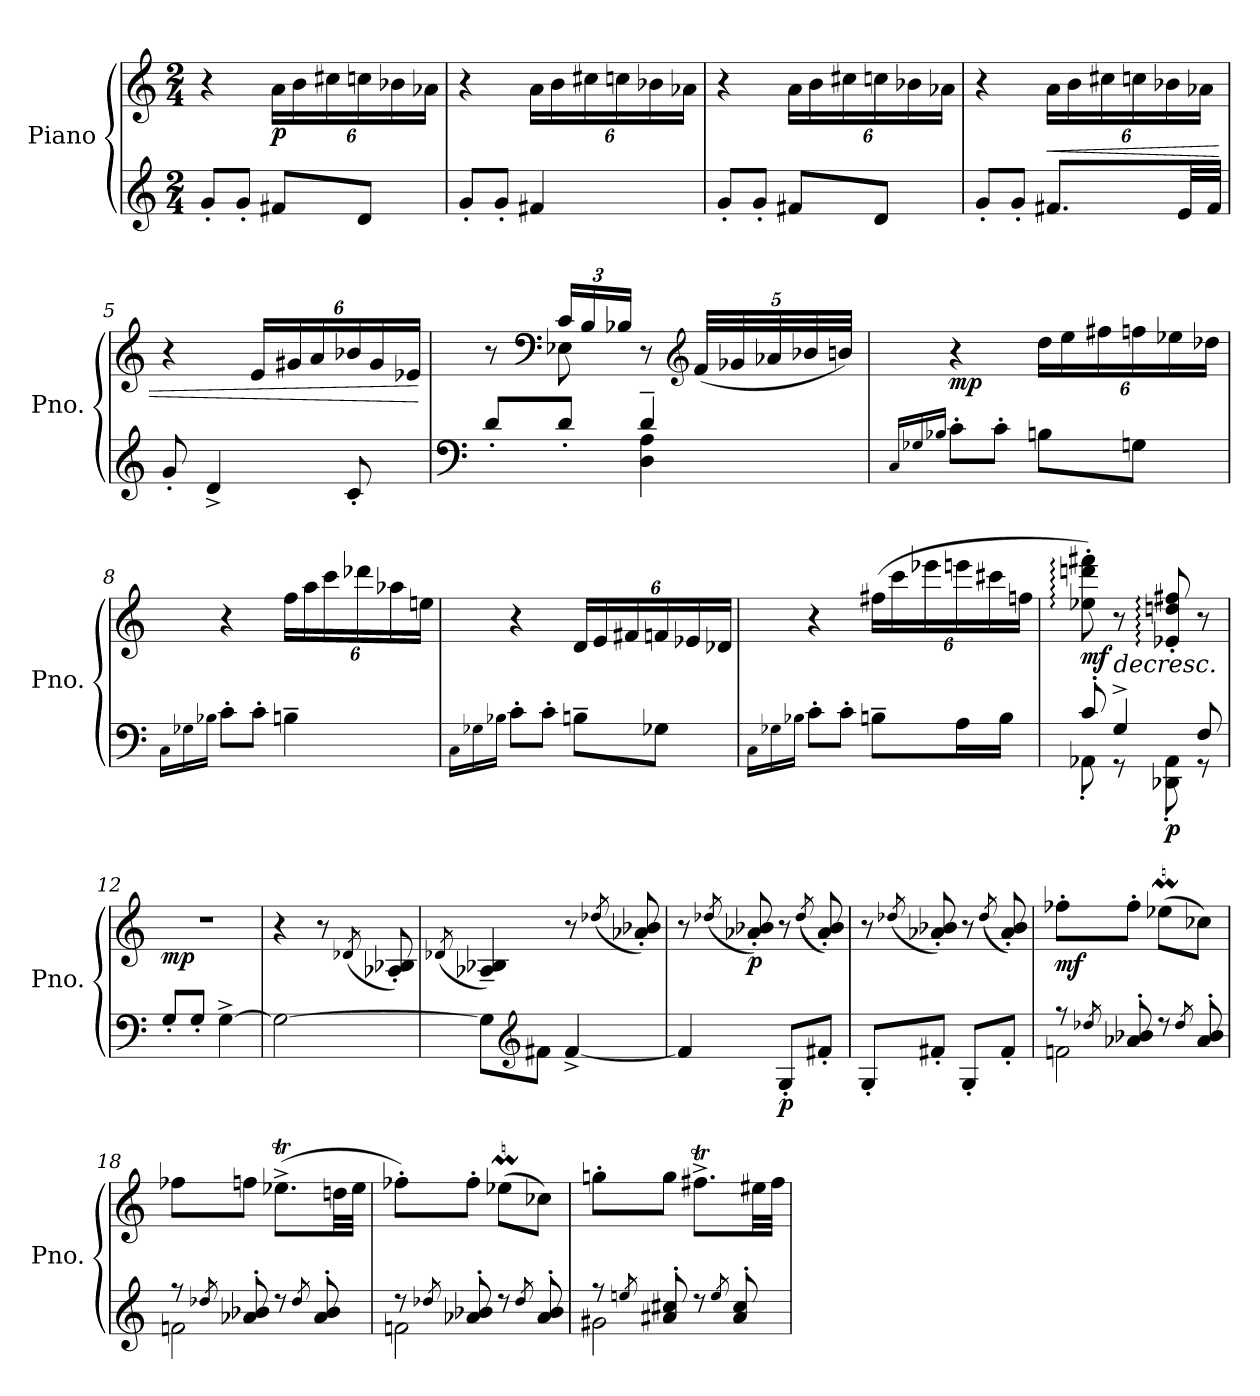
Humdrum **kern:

**kern	**kern	**dynam
*part1	*part1	*part1
*staff2	*staff1	*staff1/2
*I"Piano	*	*
*I'Pno.	*	*
*clefG2	*clefG2	*
*k[]	*k[]	*
*M2/4	*M2/4	*
=1	=1	=1
8g'/L	4r	.
8g'/J	.	.
*	*Xbrackettup	*
!	!	!LO:DY:b
8f#X/L	(>24a\LL	p
.	24b\	.
.	24cc#X\	.
8d/J	24ccn\	.
.	24b-X\	.
.	24a-X\JJ	.
=2	=2	=2
8g'/L)	4r	.
8g'/J	.	.
4f#X/	(>24a\LL	.
.	24b\	.
.	24cc#X\	.
.	24ccn\	.
.	24b-X\	.
.	24a-X\JJ	.
=3	=3	=3
8g'/L)	4r	.
8g'/J	.	.
8f#X/L	(>24a\LL	.
.	24b\	.
.	24cc#X\	.
8d/J	24ccn\	.
.	24b-X\	.
.	24a-X\JJ	.
=4	=4	=4
8g'/L)	4r	.
8g'/J	.	.
!	!	!LO:HP:b
8.f#X/L	(>24a\LL	<
.	24b\	.
.	24cc#X\	.
.	24ccn\	.
.	24b-X\	.
32e/LL	.	.
.	24a-X\JJ	.
32f#/JJJ	.	.
!!LO:LB:g=z
=5	=5	=5
8g'/)	4r	.
4d^/	.	.
.	(>24e/LL	.
.	24g#X/	.
.	24a/	.
8c'/	24b-X/	.
.	24g#/	.
.	24e-X/JJ	.
.	.	[
=6	=6	=6
*clefF4	*	*
*^	*^	*
8d'/L)	4ryy	8r	8ryy	.
*	*	*clefF4	*	*
8d'/J	.	(>24c/LL	(<8E-X\	.
.	.	24B/	.	.
.	.	24B-X/JJ	.	.
4d~/)	4D\ 4A\)	8r	4ryy	.
*	*	*clefG2	*	*
.	.	(>40f/LLL	.	.
.	.	40g-X/	.	.
.	.	40a-X/	.	.
.	.	40b-X/	.	.
.	.	40bn/JJJ)	.	.
*v	*v	*	*	*
*	*v	*v	*
=7	=7	=7
16qC/LL	.	.
16qG-X/	.	.
16qB-X/JJ	.	.
!	!	!LO:DY:b
8c'\L	4r	mp
8c'\J	.	.
8Bn\L	(>24dd\LL	.
.	24ee\	.
.	24ff#X\	.
8Gn\J	24ffn\	.
.	24ee-X\	.
.	24dd-X\JJ	.
!!LO:LB:g=z
=8	=8	=8
16qC\LL	.	.
16qG-X\	.	.
16qB-X\JJ	.	.
8c'\L)	4r	.
8c'\J	.	.
4Bn~\	(>24ff\LL	.
.	24aa\	.
.	24ccc\	.
.	24ddd-X\	.
.	24aa-X\	.
.	24een\JJ	.
=9	=9	=9
16qC\LL	.	.
16qG-X\	.	.
16qB-X\JJ	.	.
8c'\L)	4r	.
8c'\J	.	.
8Bn~\L	(>24d/LL	.
.	24e/	.
.	24f#X/	.
8G-\J	24fn/	.
.	24e-X/	.
.	24d-X/JJ	.
=10	=10	=10
16qC\LL	.	.
16qG-X\	.	.
16qB-X\JJ	.	.
8c'\L)	4r	.
8c'\J	.	.
8Bn~\L	(>24ff#X\LL	.
.	24ccc\	.
.	24eee-X\	.
16A\L	24eeen\	.
.	24ccc#X\	.
16B\JJ	.	.
.	24ffn\JJ	.
!!LO:LB:g=z
=11	=11	=11
*^	*	*
!	!	!	!LO:DY:b
8c'/	8AA-X'\	8ee-X\:' 8dddn\:' 8fff#X\:')	mf
!	!	!	!LO:HP:b
4G^/	8r	8r	>
!	!	!	!LO:DY:b=2
.	8DD-X\' 8AA-\'	8e-X/:' 8ddn/:' 8ff#X/:'	p
8F/	8r	8r	.
*v	*v	*	*
.	.	]
=12	=12	=12
!	!	!LO:DY:b
8G'/L	2r	mp
8G'/J	.	.
[4G^\	.	.
=13	=13	=13
2G\_	4r	.
.	8r	.
.	(<8qd-X/	.
.	8A-X/' 8B-X/')	.
=14	=14	=14
.	(<8qd-X/	.
8G\L]	4A-X/~ 4B-X/~)	.
*clefG2	*	*
8f#X\J	.	.
[4f#^/	8r	.
.	(<8qdd-X/	.
.	8a-X/' 8b-X/')	.
=15	=15	=15
4f#/]	8r	.
.	(<8qdd-X/	.
!	!	!LO:DY:b
.	8a-X/' 8b-X/')	p
!	!	!LO:DY:b=2
8G'/L	8r	p
.	(<8qdd-/	.
8f#X'/J	8a-/' 8b-/')	.
!!LO:LB:g=z
=16	=16	=16
8G'/L	8r	.
.	(<8qdd-X/	.
8f#X'/J	8a-X/' 8b-X/')	.
8G'/L	8r	.
.	(<8qdd-/	.
8f#'/J	8a-/' 8b-/')	.
=17	=17	=17
*	*MM132	*
*^	*	*
!	!	!	!LO:DY:b
8r	2fn\	8ff-X'\L	mf
8qdd-X/	.	.	.
8a-X/' 8b-X/'	.	8ff-'\J	.
8r	.	(>8ee-XM\L	.
8qdd-/	.	.	.
8a-/' 8b-/'	.	8cc-X\J)	.
=18	=18	=18	=18
8r	2fn\	8ff-X\L	.
8qdd-X/	.	.	.
8a-X/' 8b-X/'	.	8ffn\J	.
8r	.	(>8.ee-XT^\L	.
8qdd-/	.	.	.
8a-/' 8b-/'	.	.	.
.	.	32ddn\LL	.
.	.	32ee-\JJJ	.
=19	=19	=19	=19
8r	2fn\	8ff-X'\L)	.
8qdd-X/	.	.	.
8a-X/' 8b-X/'	.	8ff-'\J	.
8r	.	(>8ee-XM\L	.
8qdd-/	.	.	.
8a-/' 8b-/'	.	8cc-X\J)	.
!!LO:PB:g=z
=20	=20	=20	=20
8r	2g#X\	8ggn'\L	.
8qeen/	.	.	.
8a#X/' 8cc#X/'	.	8gg\J	.
8r	.	8.ff#Xt^\L	.
8qee/	.	.	.
8a#/' 8cc#/'	.	.	.
.	.	32ee#X\LL	.
.	.	32ff#\JJJ	.
*v	*v	*	*
=	=	=
*-	*-	*-
